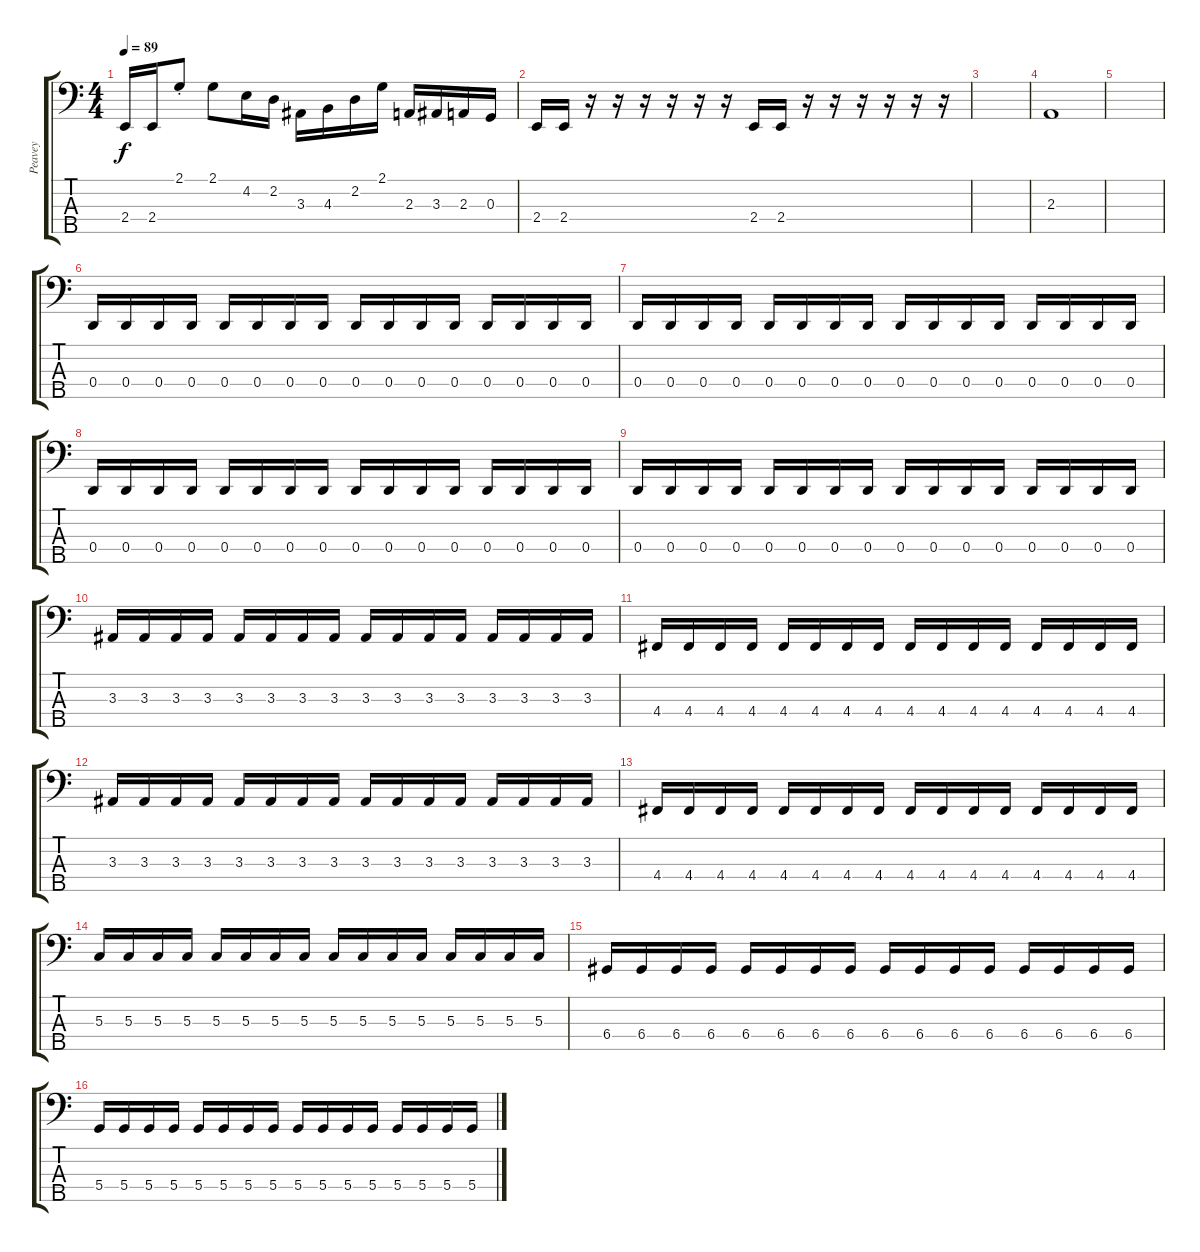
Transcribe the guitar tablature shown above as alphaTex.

\track ("Peavey" "Peavey") {instrument electricbasspick}
\staff {score tabs}
\tuning (F2 C2 G1 D1 A0) {hide}
\ts (4 4)
\tempo 89
\clef f4
\ks c
2.4.16{dy f} 2.4.16 2.1{st}.8 2.1.8 4.2.16 2.2.16 3.3.16 4.3.16 2.2.16 2.1.16 2.3.16 3.3.16 2.3.16 0.3.16 |
2.4.16 2.4.16 r.16 r.16 r.16 r.16 r.16 r.16 2.4.16 2.4.16 r.16 r.16 r.16 r.16 r.16 r.16 |
|
2.3.1 |
|
0.4.16 0.4.16 0.4.16 0.4.16 0.4.16 0.4.16 0.4.16 0.4.16 0.4.16 0.4.16 0.4.16 0.4.16 0.4.16 0.4.16 0.4.16 0.4.16 |
0.4.16 0.4.16 0.4.16 0.4.16 0.4.16 0.4.16 0.4.16 0.4.16 0.4.16 0.4.16 0.4.16 0.4.16 0.4.16 0.4.16 0.4.16 0.4.16 |
0.4.16 0.4.16 0.4.16 0.4.16 0.4.16 0.4.16 0.4.16 0.4.16 0.4.16 0.4.16 0.4.16 0.4.16 0.4.16 0.4.16 0.4.16 0.4.16 |
0.4.16 0.4.16 0.4.16 0.4.16 0.4.16 0.4.16 0.4.16 0.4.16 0.4.16 0.4.16 0.4.16 0.4.16 0.4.16 0.4.16 0.4.16 0.4.16 |
3.3.16 3.3.16 3.3.16 3.3.16 3.3.16 3.3.16 3.3.16 3.3.16 3.3.16 3.3.16 3.3.16 3.3.16 3.3.16 3.3.16 3.3.16 3.3.16 |
4.4.16 4.4.16 4.4.16 4.4.16 4.4.16 4.4.16 4.4.16 4.4.16 4.4.16 4.4.16 4.4.16 4.4.16 4.4.16 4.4.16 4.4.16 4.4.16 |
3.3.16 3.3.16 3.3.16 3.3.16 3.3.16 3.3.16 3.3.16 3.3.16 3.3.16 3.3.16 3.3.16 3.3.16 3.3.16 3.3.16 3.3.16 3.3.16 |
4.4.16 4.4.16 4.4.16 4.4.16 4.4.16 4.4.16 4.4.16 4.4.16 4.4.16 4.4.16 4.4.16 4.4.16 4.4.16 4.4.16 4.4.16 4.4.16 |
5.3.16 5.3.16 5.3.16 5.3.16 5.3.16 5.3.16 5.3.16 5.3.16 5.3.16 5.3.16 5.3.16 5.3.16 5.3.16 5.3.16 5.3.16 5.3.16 |
6.4.16 6.4.16 6.4.16 6.4.16 6.4.16 6.4.16 6.4.16 6.4.16 6.4.16 6.4.16 6.4.16 6.4.16 6.4.16 6.4.16 6.4.16 6.4.16 |
5.4.16 5.4.16 5.4.16 5.4.16 5.4.16 5.4.16 5.4.16 5.4.16 5.4.16 5.4.16 5.4.16 5.4.16 5.4.16 5.4.16 5.4.16 5.4.16
